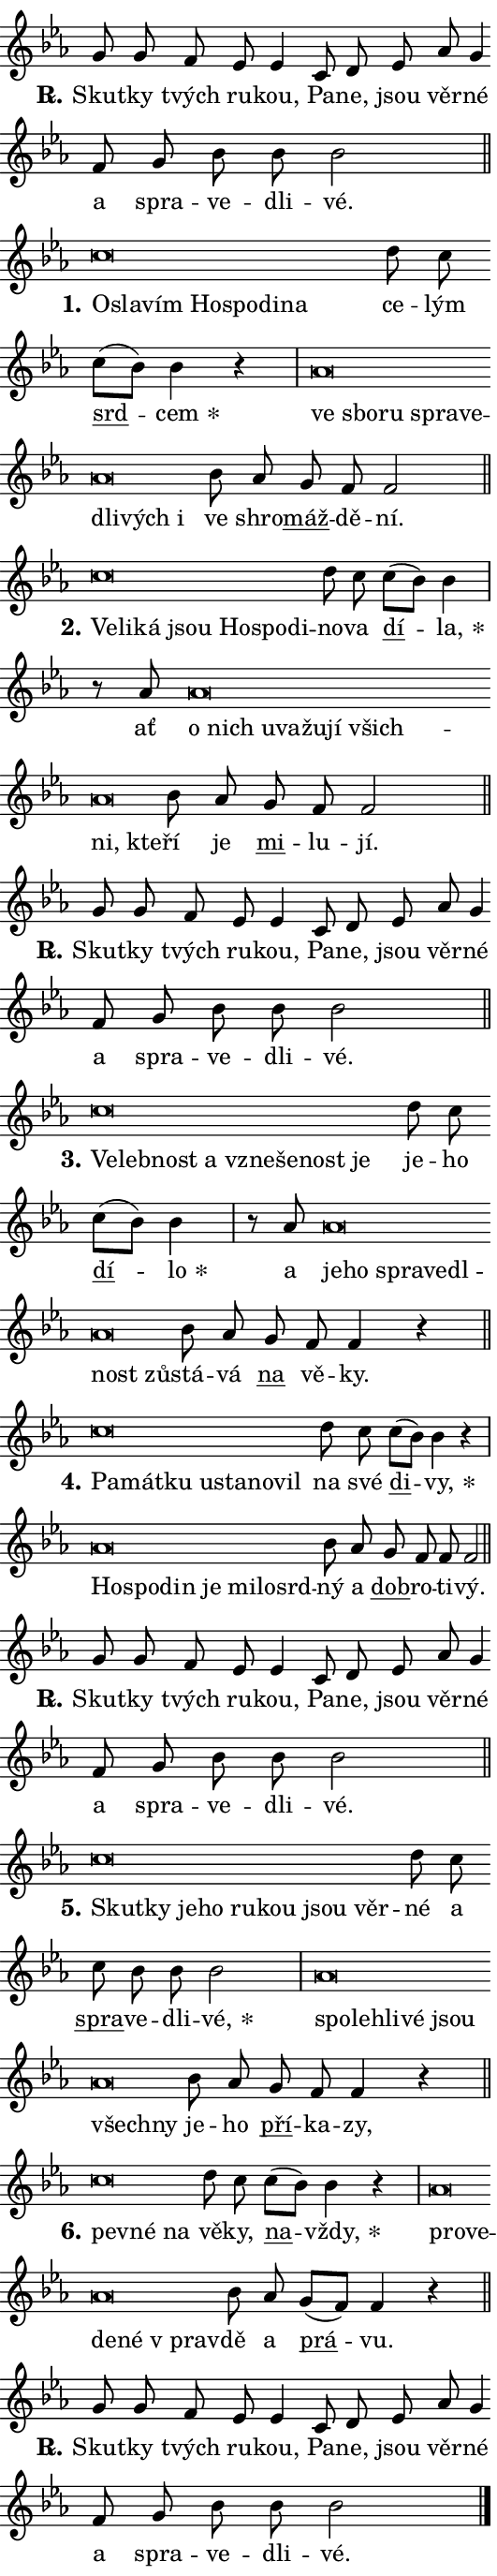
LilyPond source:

\version "2.24.0"
\header { tagline = "" }
\paper {
  indent = 0\cm
  top-margin = 0\cm
  right-margin = 0.13\cm % to fit lyric hyphens
  bottom-margin = 0\cm
  left-margin = 0\cm
  paper-width = 9\cm
  page-breaking = #ly:one-page-breaking
  system-system-spacing.basic-distance = #11
  score-system-spacing.basic-distance = #11
  ragged-last = ##f
}


%% Author: Thomas Morley
%% https://lists.gnu.org/archive/html/lilypond-user/2020-05/msg00002.html
#(define (line-position grob)
"Returns position of @var[grob} in current system:
   @code{'start}, if at first time-step
   @code{'end}, if at last time-step
   @code{'middle} otherwise
"
  (let* ((col (ly:item-get-column grob))
         (ln (ly:grob-object col 'left-neighbor))
         (rn (ly:grob-object col 'right-neighbor))
         (col-to-check-left (if (ly:grob? ln) ln col))
         (col-to-check-right (if (ly:grob? rn) rn col))
         (break-dir-left
           (and
             (ly:grob-property col-to-check-left 'non-musical #f)
             (ly:item-break-dir col-to-check-left)))
         (break-dir-right
           (and
             (ly:grob-property col-to-check-right 'non-musical #f)
             (ly:item-break-dir col-to-check-right))))
        (cond ((eqv? 1 break-dir-left) 'start)
              ((eqv? -1 break-dir-right) 'end)
              (else 'middle))))

#(define (tranparent-at-line-position vctor)
  (lambda (grob)
  "Relying on @code{line-position} select the relevant enry from @var{vctor}.
Used to determine transparency,"
    (case (line-position grob)
      ((end) (not (vector-ref vctor 0)))
      ((middle) (not (vector-ref vctor 1)))
      ((start) (not (vector-ref vctor 2))))))

noteHeadBreakVisibility =
#(define-music-function (break-visibility)(vector?)
"Makes @code{NoteHead}s transparent relying on @var{break-visibility}"
#{
  \override NoteHead.transparent =
    #(tranparent-at-line-position break-visibility)
#})

#(define delete-ledgers-for-transparent-note-heads
  (lambda (grob)
    "Reads whether a @code{NoteHead} is transparent.
If so this @code{NoteHead} is removed from @code{'note-heads} from
@var{grob}, which is supposed to be @code{LedgerLineSpanner}.
As a result ledgers are not printed for this @code{NoteHead}"
    (let* ((nhds-array (ly:grob-object grob 'note-heads))
           (nhds-list
             (if (ly:grob-array? nhds-array)
                 (ly:grob-array->list nhds-array)
                 '()))
           ;; Relies on the transparent-property being done before
           ;; Staff.LedgerLineSpanner.after-line-breaking is executed.
           ;; This is fragile ...
           (to-keep
             (remove
               (lambda (nhd)
                 (ly:grob-property nhd 'transparent #f))
               nhds-list)))
      ;; TODO find a better method to iterate over grob-arrays, similiar
      ;; to filter/remove etc for lists
      ;; For now rebuilt from scratch
      (set! (ly:grob-object grob 'note-heads)  '())
      (for-each
        (lambda (nhd)
          (ly:pointer-group-interface::add-grob grob 'note-heads nhd))
        to-keep))))

squashNotes = {
  \override NoteHead.X-extent = #'(-0.2 . 0.2)
  \override NoteHead.Y-extent = #'(-0.75 . 0)
  \override NoteHead.stencil =
    #(lambda (grob)
       (let ((pos (ly:grob-property grob 'staff-position)))
         (begin
           (if (< pos -7) (display "ERROR: Lower brevis then expected\n") (display ""))
           (if (<= pos -6) ly:text-interface::print ly:note-head::print))))
}
unSquashNotes = {
  \revert NoteHead.X-extent
  \revert NoteHead.Y-extent
  \revert NoteHead.stencil
}

hideNotes = \noteHeadBreakVisibility #begin-of-line-visible
unHideNotes = \noteHeadBreakVisibility #all-visible

% work-around for resetting accidentals
% https://lilypond.org/doc/v2.23/Documentation/notation/displaying-rhythms#unmetered-music
cadenzaMeasure = {
  \cadenzaOff
  \partial 1024 s1024
  \cadenzaOn
}

#(define-markup-command (accent layout props text) (markup?)
  "Underline accented syllable"
  (interpret-markup layout props
    #{\markup \override #'(offset . 4.3) \underline { #text }#}))

responsum = \markup \concat {
  "R" \hspace #-1.05 \path #0.1 #'((moveto 0 0.07) (lineto 0.9 0.8)) \hspace #0.05 "."
}

spaceSize = #0.6828661417322834 % exact space size for TeX Gyre Schola

\layout {
  \context {
    \Staff
    \remove "Time_signature_engraver"
    \override LedgerLineSpanner.after-line-breaking = #delete-ledgers-for-transparent-note-heads
  }
  \context {
    \Lyrics {
      \override LyricSpace.minimum-distance = \spaceSize
      \override LyricText.font-name = #"TeX Gyre Schola"
      \override LyricText.font-size = 1
      \override StanzaNumber.font-name = #"TeX Gyre Schola Bold"
      \override StanzaNumber.font-size = 1
    }
  }
  \context {
    \Score 
    \override NoteHead.text =
      #(lambda (grob) 
        (let ((pos (ly:grob-property grob 'staff-position)))
          #{\markup {
            \combine
              \halign #-0.55 \raise #(if (= pos -6) 0 0.5) \override #'(thickness . 2) \draw-line #'(3.2 . 0)
              \musicglyph "noteheads.sM1"
          }#}))
  }
}

% magnetic-lyrics.ily
%
%   written by
%     Jean Abou Samra <jean@abou-samra.fr>
%     Werner Lemberg <wl@gnu.org>
%
%   adapted by
%     Jiri Hon <jiri.hon@gmail.com>
%
% Version 2022-Apr-15

% https://www.mail-archive.com/lilypond-user@gnu.org/msg149350.html

#(define (Left_hyphen_pointer_engraver context)
   "Collect syllable-hyphen-syllable occurrences in lyrics and store
them in properties.  This engraver only looks to the left.  For
example, if the lyrics input is @code{foo -- bar}, it does the
following.

@itemize @bullet
@item
Set the @code{text} property of the @code{LyricHyphen} grob between
@q{foo} and @q{bar} to @code{foo}.

@item
Set the @code{left-hyphen} property of the @code{LyricText} grob with
text @q{foo} to the @code{LyricHyphen} grob between @q{foo} and
@q{bar}.
@end itemize

Use this auxiliary engraver in combination with the
@code{lyric-@/text::@/apply-@/magnetic-@/offset!} hook."
   (let ((hyphen #f)
         (text #f))
     (make-engraver
      (acknowledgers
       ((lyric-syllable-interface engraver grob source-engraver)
        (set! text grob)))
      (end-acknowledgers
       ((lyric-hyphen-interface engraver grob source-engraver)
        ;(when (not (grob::has-interface grob 'lyric-space-interface))
          (set! hyphen grob)));)
      ((stop-translation-timestep engraver)
       (when (and text hyphen)
         (ly:grob-set-object! text 'left-hyphen hyphen))
       (set! text #f)
       (set! hyphen #f)))))

#(define (lyric-text::apply-magnetic-offset! grob)
   "If the space between two syllables is less than the value in
property @code{LyricText@/.details@/.squash-threshold}, move the right
syllable to the left so that it gets concatenated with the left
syllable.

Use this function as a hook for
@code{LyricText@/.after-@/line-@/breaking} if the
@code{Left_@/hyphen_@/pointer_@/engraver} is active."
   (let ((hyphen (ly:grob-object grob 'left-hyphen #f)))
     (when hyphen
       (let ((left-text (ly:spanner-bound hyphen LEFT)))
         (when (grob::has-interface left-text 'lyric-syllable-interface)
           (let* ((common (ly:grob-common-refpoint grob left-text X))
                  (this-x-ext (ly:grob-extent grob common X))
                  (left-x-ext
                   (begin
                     ;; Trigger magnetism for left-text.
                     (ly:grob-property left-text 'after-line-breaking)
                     (ly:grob-extent left-text common X)))
                  ;; `delta` is the gap width between two syllables.
                  (delta (- (interval-start this-x-ext)
                            (interval-end left-x-ext)))
                  (details (ly:grob-property grob 'details))
                  (threshold (assoc-get 'squash-threshold details 0.2)))
             (when (< delta threshold)
               (let* (;; We have to manipulate the input text so that
                      ;; ligatures crossing syllable boundaries are not
                      ;; disabled.  For languages based on the Latin
                      ;; script this is essentially a beautification.
                      ;; However, for non-Western scripts it can be a
                      ;; necessity.
                      (lt (ly:grob-property left-text 'text))
                      (rt (ly:grob-property grob 'text))
                      (is-space (grob::has-interface hyphen 'lyric-space-interface))
                      (space (if is-space " " ""))
                      (extra-delta (if is-space spaceSize 0))
                      ;; Append new syllable.
                      (ltrt-space (if (and (string? lt) (string? rt))
                                (string-append lt space rt)
                                (make-concat-markup (list lt space rt))))
                      ;; Right-align `ltrt` to the right side.
                      (ltrt-space-markup (grob-interpret-markup
                               grob
                               (make-translate-markup
                                (cons (interval-length this-x-ext) 0)
                                (make-right-align-markup ltrt-space)))))
                 (begin
                   ;; Don't print `left-text`.
                   (ly:grob-set-property! left-text 'stencil #f)
                   ;; Set text and stencil (which holds all collected
                   ;; syllables so far) and shift it to the left.
                   (ly:grob-set-property! grob 'text ltrt-space)
                   (ly:grob-set-property! grob 'stencil ltrt-space-markup)
                   (ly:grob-translate-axis! grob (- (- delta extra-delta)) X))))))))))


#(define (lyric-hyphen::displace-bounds-first grob)
   ;; Make very sure this callback isn't triggered too early.
   (let ((left (ly:spanner-bound grob LEFT))
         (right (ly:spanner-bound grob RIGHT)))
     (ly:grob-property left 'after-line-breaking)
     (ly:grob-property right 'after-line-breaking)
     (ly:lyric-hyphen::print grob)))

squashThreshold = #0.4

\layout {
  \context {
    \Lyrics
    \consists #Left_hyphen_pointer_engraver
    \override LyricText.after-line-breaking =
      #lyric-text::apply-magnetic-offset!
    \override LyricHyphen.stencil = #lyric-hyphen::displace-bounds-first
    \override LyricText.details.squash-threshold = \squashThreshold
    \override LyricHyphen.minimum-distance = 0
    \override LyricHyphen.minimum-length = \squashThreshold
  }
}

squashText = \override LyricText.details.squash-threshold = 9999
unSquashText = \override LyricText.details.squash-threshold = \squashThreshold

leftText = \override LyricText.self-alignment-X = #LEFT
unLeftText = \revert LyricText.self-alignment-X

starOffset = #(lambda (grob) 
                (let ((x_offset (ly:self-alignment-interface::aligned-on-x-parent grob)))
                  (if (= x_offset 0) 0 (+ x_offset 1.2))))

star = #(define-music-function (syllable)(string?)
"Append star separator at the end of a syllable"
#{
  \once \override LyricText.X-offset = #starOffset
  \lyricmode { \markup {
    #syllable
    \override #'((font-name . "TeX Gyre Schola Bold")) \hspace #0.2 \lower #0.65 \larger "*"
  } }
#})

starAccent = #(define-music-function (syllable)(string?)
"Append star separator at the end of a syllable and make accent"
#{
  \once \override LyricText.X-offset = #starOffset
  \lyricmode { \markup {
    \accent #syllable
    \override #'((font-name . "TeX Gyre Schola Bold")) \hspace #0.2 \lower #0.65 \larger "*"
  } }
#})

breath = #(define-music-function (syllable)(string?)
"Append breathing indicator at the end of a syllable"
#{
  \lyricmode { \markup { #syllable "+" } }
#})

optionalBreath = #(define-music-function (syllable)(string?)
"Append optional breathing indicator at the end of a syllable"
#{
  \lyricmode { \markup { #syllable "(+)" } }
#})


\score {
    <<
        \new Voice = "melody" { \cadenzaOn \key es \major \relative { g'8 g f es es4 \bar "" c8 d es as g4 \bar "" f8 g bes bes bes2 \cadenzaMeasure \bar "||" \break } }
        \new Lyrics \lyricsto "melody" { \lyricmode { \set stanza = \responsum
Skut -- ky tvých ru -- kou, Pa -- ne, jsou věr -- né a spra -- ve -- dli -- vé. } }
    >>
    \layout {}
}

\score {
    <<
        \new Voice = "melody" { \cadenzaOn \key es \major \relative { \squashNotes c''\breve*1/16 \hideNotes \breve*1/16 \bar "" \breve*1/16 \bar "" \breve*1/16 \bar "" \breve*1/16 \bar "" \breve*1/16 \breve*1/16 \bar "" \unHideNotes \unSquashNotes d8 c \bar "" c[( bes)] bes4 r \cadenzaMeasure \bar "|" \squashNotes as\breve*1/16 \hideNotes \breve*1/16 \bar "" \breve*1/16 \bar "" \breve*1/16 \bar "" \breve*1/16 \bar "" \breve*1/16 \bar "" \breve*1/16 \breve*1/16 \bar "" \unHideNotes \unSquashNotes bes8 as \bar "" g f f2 \cadenzaMeasure \bar "||" \break } }
        \new Lyrics \lyricsto "melody" { \lyricmode { \set stanza = "1."
\leftText O -- \squashText sla -- vím Ho -- spo -- di -- na \unLeftText \unSquashText ce -- lým \markup \accent srd -- \star cem \leftText ve \squashText sbo -- ru spra -- ve -- dli -- vých i \unLeftText \unSquashText ve shro -- \markup \accent máž -- dě -- ní. } }
    >>
    \layout {}
}

\score {
    <<
        \new Voice = "melody" { \cadenzaOn \key es \major \relative { \squashNotes c''\breve*1/16 \hideNotes \breve*1/16 \bar "" \breve*1/16 \bar "" \breve*1/16 \bar "" \breve*1/16 \bar "" \breve*1/16 \breve*1/16 \bar "" \unHideNotes \unSquashNotes d8 c \bar "" c[( bes)] bes4 \cadenzaMeasure \bar "|" r8 as8 \squashNotes as\breve*1/16 \hideNotes \breve*1/16 \bar "" \breve*1/16 \bar "" \breve*1/16 \bar "" \breve*1/16 \bar "" \breve*1/16 \bar "" \breve*1/16 \bar "" \breve*1/16 \breve*1/16 \bar "" \unHideNotes \unSquashNotes bes8 as \bar "" g f f2 \cadenzaMeasure \bar "||" \break } }
        \new Lyrics \lyricsto "melody" { \lyricmode { \set stanza = "2."
\leftText Ve -- \squashText li -- ká jsou Ho -- spo -- di -- \unLeftText \unSquashText no -- va \markup \accent dí -- \star la, ať \leftText o \squashText nich u -- va -- žu -- jí všich -- ni, kte -- \unLeftText \unSquashText ří je \markup \accent mi -- lu -- jí. } }
    >>
    \layout {}
}

\score {
    <<
        \new Voice = "melody" { \cadenzaOn \key es \major \relative { g'8 g f es es4 \bar "" c8 d es as g4 \bar "" f8 g bes bes bes2 \cadenzaMeasure \bar "||" \break } }
        \new Lyrics \lyricsto "melody" { \lyricmode { \set stanza = \responsum
Skut -- ky tvých ru -- kou, Pa -- ne, jsou věr -- né a spra -- ve -- dli -- vé. } }
    >>
    \layout {}
}

\score {
    <<
        \new Voice = "melody" { \cadenzaOn \key es \major \relative { \squashNotes c''\breve*1/16 \hideNotes \breve*1/16 \bar "" \breve*1/16 \bar "" \breve*1/16 \bar "" \breve*1/16 \bar "" \breve*1/16 \bar "" \breve*1/16 \breve*1/16 \bar "" \unHideNotes \unSquashNotes d8 c \bar "" c[( bes)] bes4 \cadenzaMeasure \bar "|" r8 as8 \squashNotes as\breve*1/16 \hideNotes \breve*1/16 \bar "" \breve*1/16 \bar "" \breve*1/16 \bar "" \breve*1/16 \bar "" \breve*1/16 \breve*1/16 \bar "" \unHideNotes \unSquashNotes bes8 as \bar "" g f f4 r \cadenzaMeasure \bar "||" \break } }
        \new Lyrics \lyricsto "melody" { \lyricmode { \set stanza = "3."
\leftText Ve -- \squashText leb -- nost a vzne -- še -- nost je \unLeftText \unSquashText je -- ho \markup \accent dí -- \star lo a \leftText je -- \squashText ho spra -- ve -- dl -- nost zů -- \unLeftText \unSquashText stá -- vá \markup \accent na vě -- ky. } }
    >>
    \layout {}
}

\score {
    <<
        \new Voice = "melody" { \cadenzaOn \key es \major \relative { \squashNotes c''\breve*1/16 \hideNotes \breve*1/16 \bar "" \breve*1/16 \bar "" \breve*1/16 \bar "" \breve*1/16 \bar "" \breve*1/16 \breve*1/16 \bar "" \unHideNotes \unSquashNotes d8 c \bar "" c[( bes)] bes4 r \cadenzaMeasure \bar "|" \squashNotes as\breve*1/16 \hideNotes \breve*1/16 \bar "" \breve*1/16 \bar "" \breve*1/16 \bar "" \breve*1/16 \bar "" \breve*1/16 \breve*1/16 \bar "" \unHideNotes \unSquashNotes bes8 as \bar "" g f f f2 \cadenzaMeasure \bar "||" \break } }
        \new Lyrics \lyricsto "melody" { \lyricmode { \set stanza = "4."
\leftText Pa -- \squashText mát -- ku u -- sta -- no -- vil \unLeftText \unSquashText na své \markup \accent di -- \star vy, \leftText Ho -- \squashText spo -- din je mi -- lo -- srd -- \unLeftText \unSquashText ný a \markup \accent dob -- ro -- ti -- vý. } }
    >>
    \layout {}
}

\score {
    <<
        \new Voice = "melody" { \cadenzaOn \key es \major \relative { g'8 g f es es4 \bar "" c8 d es as g4 \bar "" f8 g bes bes bes2 \cadenzaMeasure \bar "||" \break } }
        \new Lyrics \lyricsto "melody" { \lyricmode { \set stanza = \responsum
Skut -- ky tvých ru -- kou, Pa -- ne, jsou věr -- né a spra -- ve -- dli -- vé. } }
    >>
    \layout {}
}

\score {
    <<
        \new Voice = "melody" { \cadenzaOn \key es \major \relative { \squashNotes c''\breve*1/16 \hideNotes \breve*1/16 \bar "" \breve*1/16 \bar "" \breve*1/16 \bar "" \breve*1/16 \bar "" \breve*1/16 \bar "" \breve*1/16 \breve*1/16 \bar "" \unHideNotes \unSquashNotes d8 c \bar "" c bes bes bes2 \cadenzaMeasure \bar "|" \squashNotes as\breve*1/16 \hideNotes \breve*1/16 \bar "" \breve*1/16 \bar "" \breve*1/16 \bar "" \breve*1/16 \bar "" \breve*1/16 \breve*1/16 \bar "" \unHideNotes \unSquashNotes bes8 as \bar "" g f f4 r \cadenzaMeasure \bar "||" \break } }
        \new Lyrics \lyricsto "melody" { \lyricmode { \set stanza = "5."
\leftText Skut -- \squashText ky je -- ho ru -- kou jsou věr -- \unLeftText \unSquashText né a \markup \accent spra -- ve -- dli -- \star vé, \leftText spo -- \squashText leh -- li -- vé jsou všech -- ny \unLeftText \unSquashText je -- ho \markup \accent pří -- ka -- zy, } }
    >>
    \layout {}
}

\score {
    <<
        \new Voice = "melody" { \cadenzaOn \key es \major \relative { \squashNotes c''\breve*1/16 \hideNotes \breve*1/16 \breve*1/16 \bar "" \unHideNotes \unSquashNotes d8 c \bar "" c[( bes)] bes4 r \cadenzaMeasure \bar "|" \squashNotes as\breve*1/16 \hideNotes \breve*1/16 \bar "" \breve*1/16 \bar "" \breve*1/16 \breve*1/16 \bar "" \unHideNotes \unSquashNotes bes8 as \bar "" g[( f)] f4 r \cadenzaMeasure \bar "||" \break } }
        \new Lyrics \lyricsto "melody" { \lyricmode { \set stanza = "6."
\leftText pev -- \squashText né na \unLeftText \unSquashText vě -- ky, \markup \accent na -- \star vždy, \leftText pro -- \squashText ve -- de -- né "v prav" -- \unLeftText \unSquashText dě a \markup \accent prá -- vu. } }
    >>
    \layout {}
}

\score {
    <<
        \new Voice = "melody" { \cadenzaOn \key es \major \relative { g'8 g f es es4 \bar "" c8 d es as g4 \bar "" f8 g bes bes bes2 \cadenzaMeasure \bar "||" \break } \bar "|." }
        \new Lyrics \lyricsto "melody" { \lyricmode { \set stanza = \responsum
Skut -- ky tvých ru -- kou, Pa -- ne, jsou věr -- né a spra -- ve -- dli -- vé. } }
    >>
    \layout {}
}
